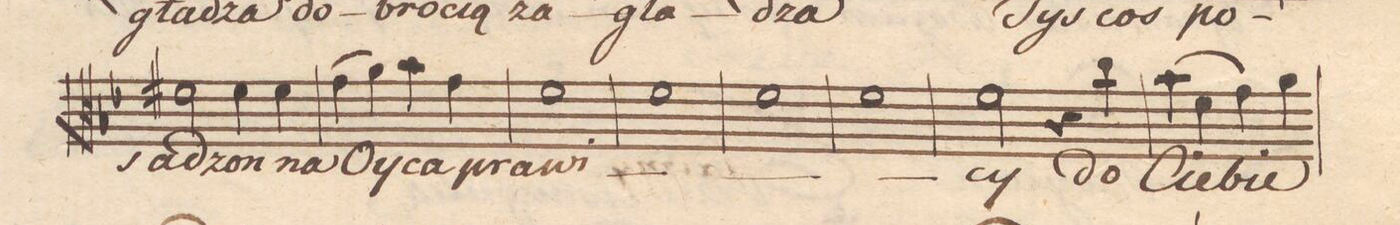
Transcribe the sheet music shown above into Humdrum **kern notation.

**kern	**text	**dynam
*I"Alto	*	*
*clefC3	*	*
*k[b-e-]	*	*
*met(c)	*	*
*M4/4	*	*
2f#X\	-sa-	.
4f#\	-dzon	.
4f#\	na	.
=52	=52	=52
(4g\	Oy-	.
4a\)	.	.
4b-\	-ca	.
4g\	pra-	.
=53	=53	=53
1f\	-wi-	.
=54	=54	=54
1f\	.	.
=55	=55	=55
1f\	.	.
=56	=56	=56
1f\	.	.
=57	=57	=57
2f\	-cy	.
4r	.	.
4cc\	do	.
=58	=58	=58
(4b-\	Cie-	.
4f\	.	.
4g\)	.	.
4a\	-bie	.
=59	=59	=59
*-	*-	*-
